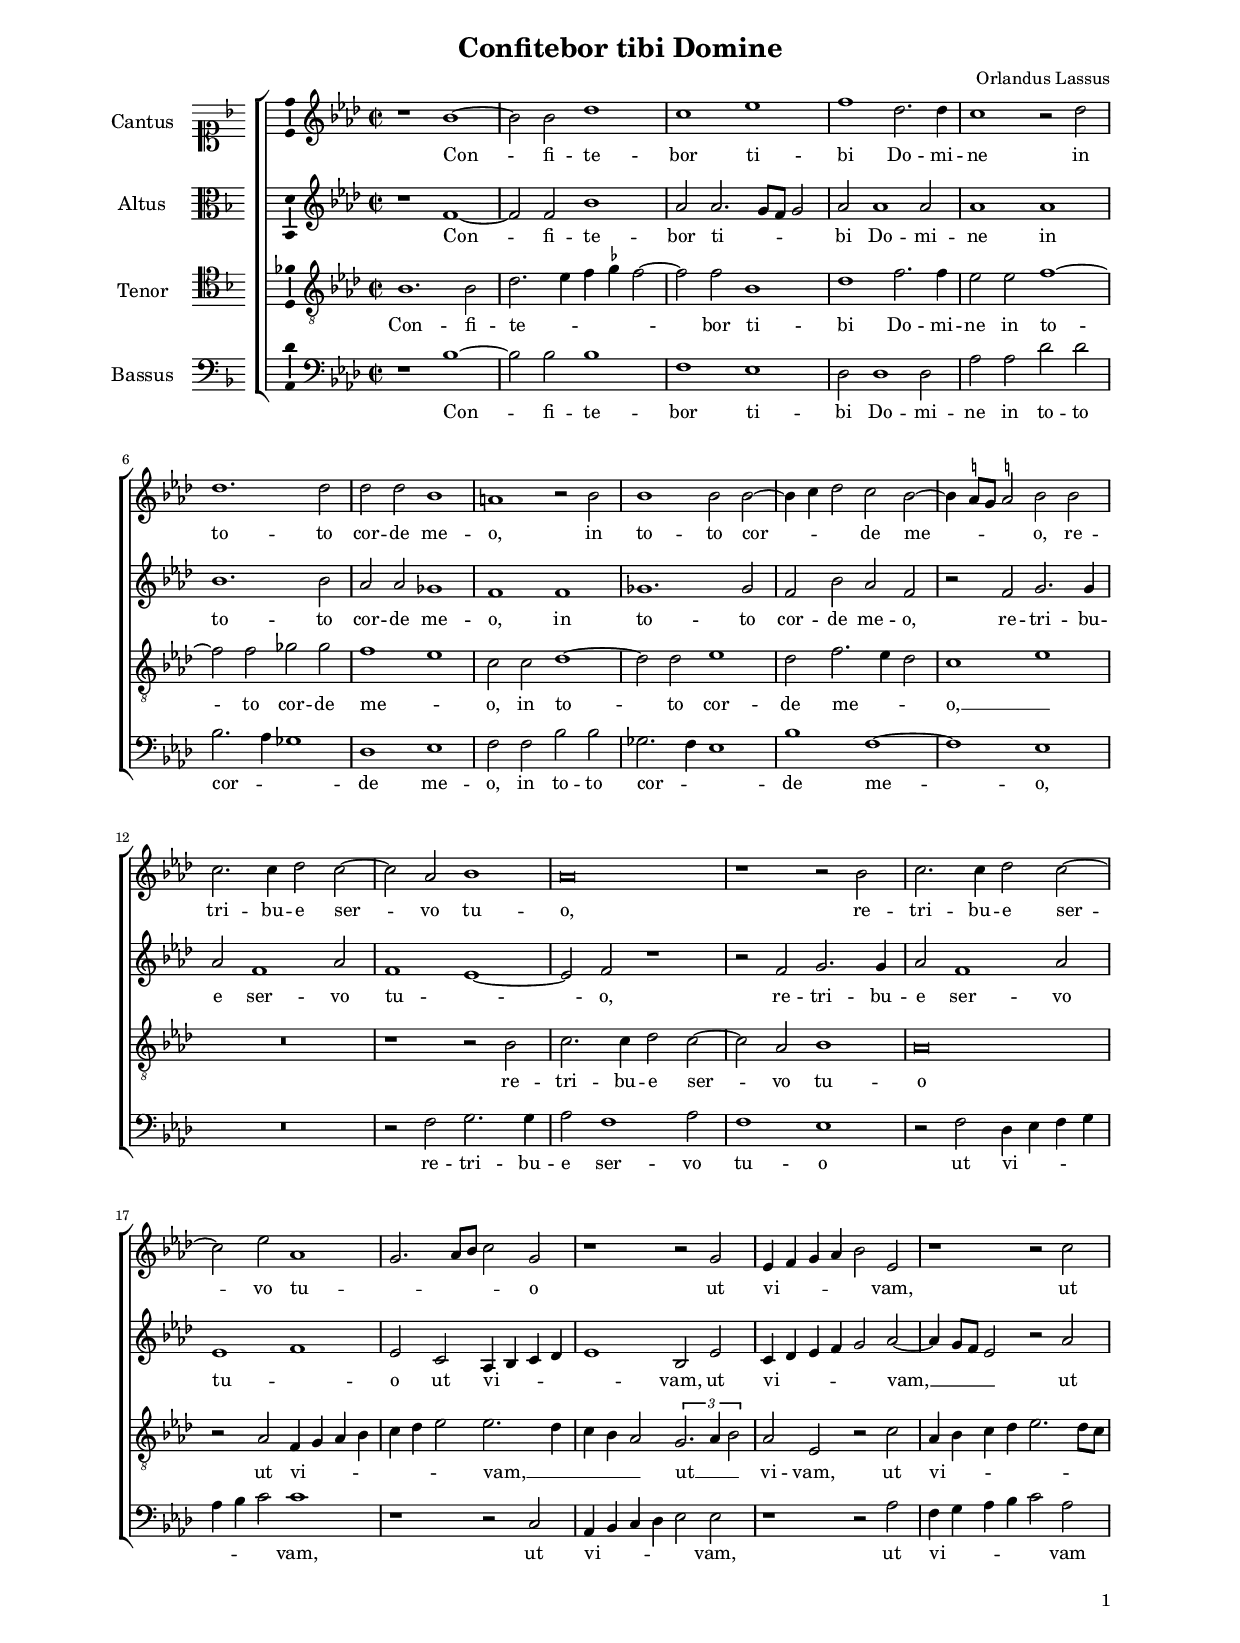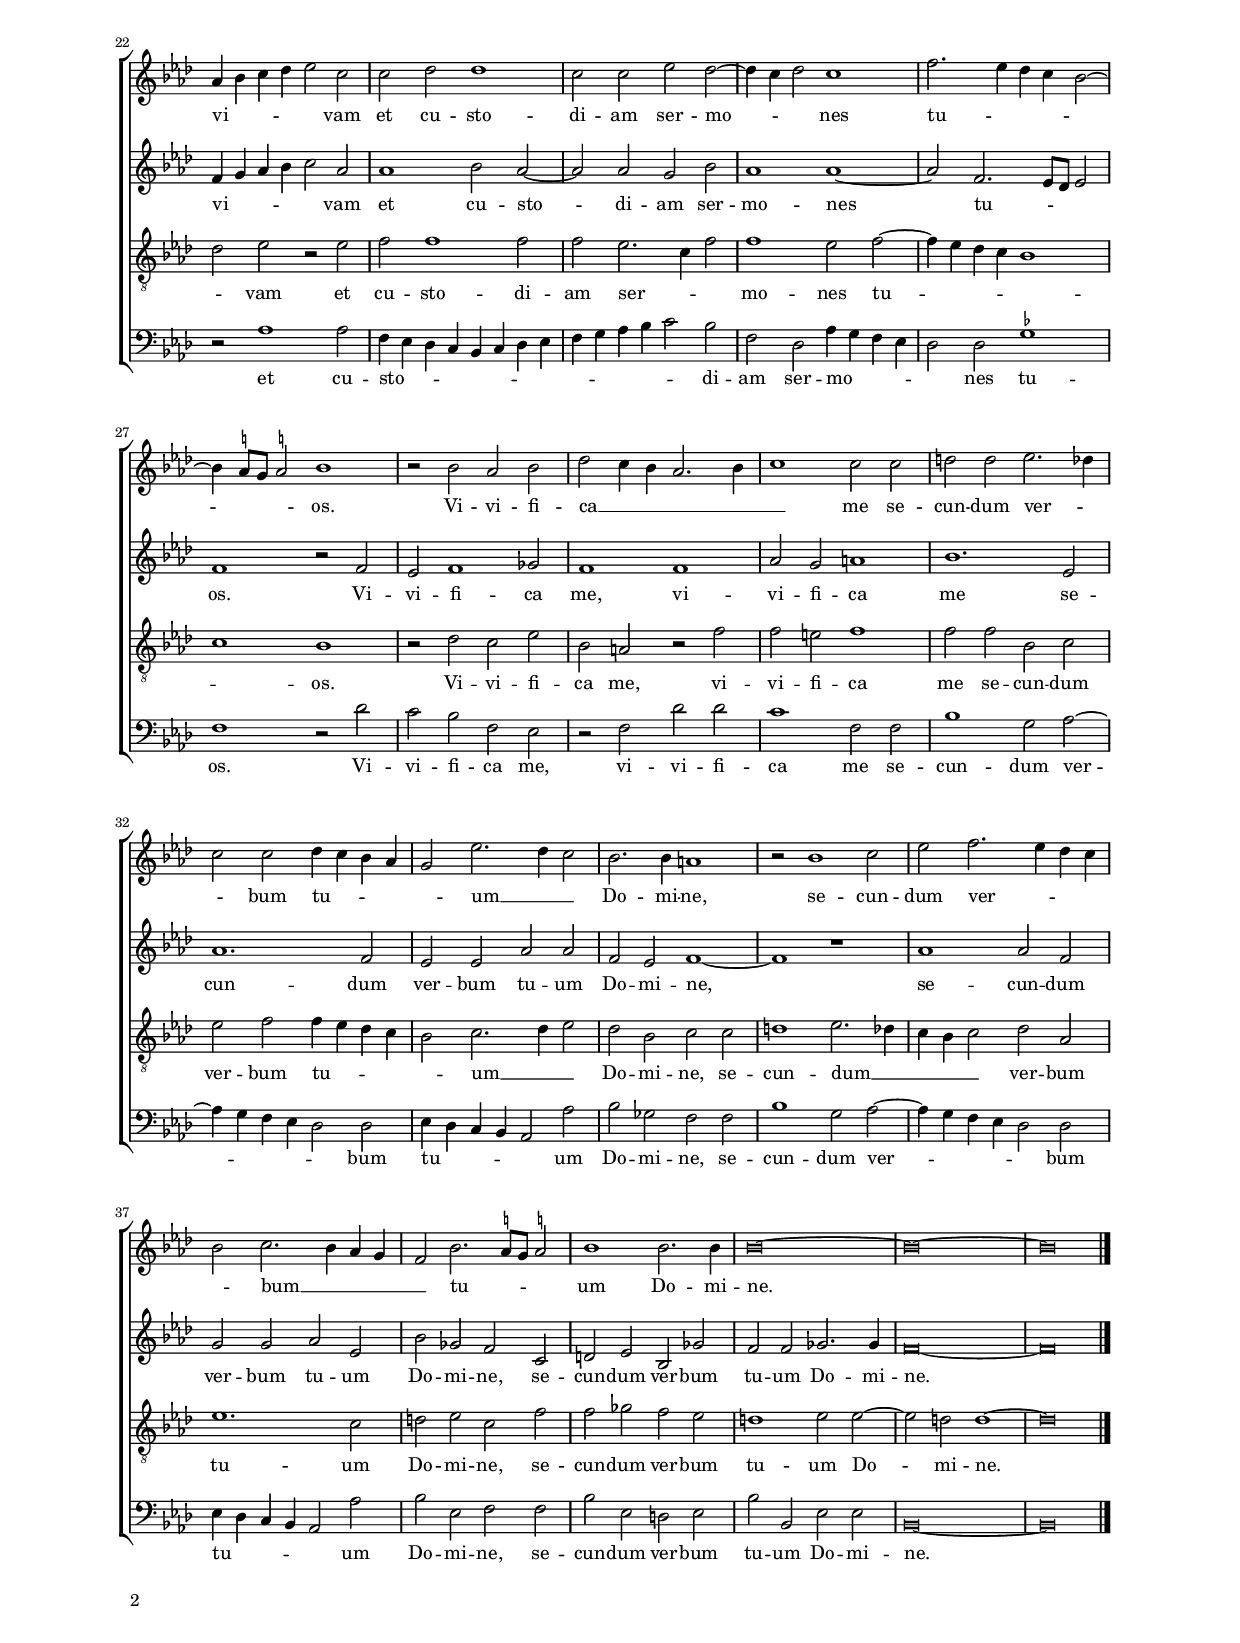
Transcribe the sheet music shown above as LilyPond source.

\header
{
  title="Confitebor tibi Domine"
  composer="Orlandus Lassus"
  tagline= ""
}

\version "2.24.1"
\include "deutsch.ly"
#(set-global-staff-size 15)
% #(set-default-paper-size "letter")
#(ly:set-option 'point-and-click #f)

	
global = {
	\key f \major
	\time 2/2 \set Score.measureLength = #(ly:make-moment 2/1)
	\skip 1*2*42 \bar "|."
	}

	ficta = { \once \set suggestAccidentals = ##t }
	
	forget = #(define-music-function (music) (ly:music?) #{
		\accidentalStyle forget
		$music
		\accidentalStyle default
		#})


\paper
	{
	top-margin = 1.8 \cm
	bottom-margin = 1.2 \cm
	left-margin = 2.2 \cm
	right-margin = 2.2 \cm
	ragged-bottom = ##f
	ragged-last-bottom = ##f
	print-page-number = ##f
	system-system-spacing = #'((basic-distance . 16) (minimum-distance . 14) (padding . 5) (strechability . 150))
	oddFooterMarkup=\markup   \fill-line { "" \fromproperty #'page:page-number-string }
	evenFooterMarkup=\markup  \fill-line { \fromproperty #'page:page-number-string "" }
	last-bottom-spacing = #'((basic-distance . 12) (minimum-distance . 7) (padding . 4))
%	systems-per-page = 4
%	min-systems-per-page = 3
	}


incipitcantus = \markup { \score {
	{
	\set Staff.instrumentName = \markup { \fontsize #1 "Cantus" }
	\key f \major
	\clef soprano
	s4 \bar ""
	}
	\layout  {
	raggedright = ##t
	indent = 1.6 \cm
	line-width = 2.5\cm
	\context { \Staff \remove Time_signature_engraver }
	\override Staff.Clef.Y-extent = #'(0 . 0)
	}} \hspace #1 }
	
      
incipitaltus = \markup { \score {
	{
	\set Staff.instrumentName = \markup { \fontsize #1 "Altus" }
	\key f \major
	\clef alto
	s4 \bar ""
	}
	\layout  {
	raggedright = ##t
	indent = 1.6 \cm
	line-width = 2.5\cm
	\context { \Staff \remove Time_signature_engraver }
	\override Staff.Clef.Y-extent = #'(0 . 0)
	}} \hspace #1 }


incipittenor = \markup { \score {
	{
	\set Staff.instrumentName = \markup { \fontsize #1 "Tenor" }
	\key f \major
	\clef tenor
	s4 \bar ""
	}
	\layout  {
	raggedright = ##t
	indent = 1.6 \cm
	line-width = 2.5\cm
	\context { \Staff \remove Time_signature_engraver }
	\override Staff.Clef.Y-extent = #'(0 . 0)
	}} \hspace #1 }


incipitbassus = \markup { \score {
	{
	\set Staff.instrumentName = \markup { \fontsize #1 "Bassus" }
	\key f \major
	\clef bass
	s4 \bar ""
	}
	\layout  {
	raggedright = ##t
	indent = 1.6 \cm
	line-width = 2.5\cm
	\context { \Staff \remove Time_signature_engraver }
	\override Staff.Clef.Y-extent = #'(0 . 0)
	}} \hspace #1 }


cantus =  \relative c''
	{
	r1 g~
	g2 g b1
	a1 c
	d1 b2. b4
%5
	a1 r2 b |
	b1. b2
	b2 b g1
	fis1 r2 g
	g1 g2 g~
%10
	g4 a b2 a g~ |
	g4 \ficta fis8 e \ficta fis!2 g g
	a2. a4 b2 a~
	a2 f g1
	f\breve
%15
	r1 r2 g |
	a2. a4 b2 a~
	a2 c f,1
	e2. f8 g a2 e
	r1 r2 e
%20
	c4 d e f g2 c, |
	r1 r2 a'
	f4 g a b c2 a
	a2 b b1
	a2 a c b~
%25
	b4 a b2 a1 |
	d2. c4 b a g2~
	g4 \ficta fis8 e \ficta fis!2 g1
	r2 g f g
	b2 a4 g f2. g4
%30
	a1 a2 a |
	h2 h c2. b4
	a2 a b4 a g f
	e2 c'2. b4 a2
	g2. g4 fis1
%35
	r2 g1 a2 |
	c2 d2. c4 b a
	g2 a2. g4 f e
	d2 g2. \ficta fis8 e \ficta fis!2
	g1 g2. g4
%40
	g\breve~
	g\breve~
	g\breve |
	}


altus =  \relative c'
	{
	r1 d~
	d2 d g1
	f2 f2. e8 d e2
	f2 f1 f2
%5
	f1 f |
	g1. g2
	f2 f es1
	d1 d
	es1. es2
%10
	d2 g f d |
	r2 d e2. e4
	f2 d1 f2
	d1 c~
	c2 d r1
%15
	r2 d e2. e4 |
	f2 d1 f2
	c1 d
	c2 a f4 g a b
	c1 g2 c
%20
	a4 b c d e2 f~ |
	f4 e8 d c2 r f
	d4 e f g a2 f
	f1 g2 f~
	f2 f e g
%25
	f1 f~ |
	f2 d2. c8 b c2
	d1 r2 d
	c2 d1 es2
	d1 d
%30
	f2 e fis1 |
	g1. c,2
	f1. d2
	c2 c f f
	d2 c d1~
%35
	d1 r |
	f1 f2 d
	e2 e f c
	g'2 es d a
	h2 c g es'
%40
	d2 d es2. es4 |
	d\breve~
	d\breve |
	}


tenor =  \relative c'
	{
	g1. g2
	b2. c4 d \ficta es d2~
	d2 d g,1
	b1 d2. d4
%5
	c2 c d1~ |
	d2 d es es
	d1 c
	a2 a b1~
	b2 b c1
%10
	b2 d2. c4 b2 |
	a1 c
	R\breve
	r1 r2 g
	a2. a4 b2 a~
%15
	a2 f g1 |	
	f\breve
	r2 f d4 e f g
	a4 b c2 c2. b4
	a4 g f2 \tuplet 3/2 { e2. f4 g2 }
%20
	f2 c r a' |
	f4 g a b c2. b8 a 
	b2 c r c
	d2 d1 d2
	d2 c2. a4 d2
%25
	d1 c2 d~ |
	d4 c b a g1
	a1 g
	r2 b a c
	g2 fis r d'
%30
	d2 cis d1 | 
	d2 d g, a
	c2 d d4 c b a
	g2 a2. b4 c2
	b2 g a a
%35
	h1 c2. b4 |
	a4 g a2 b f
	c'1. a2
	h2 c a d
	d2 es d c
%40
	h1 c2 c~ |
	c2 h h1~
	h\breve |
	}


bassus  =  \relative c
	{
	r1 g'~
	g2 g g1
	d1 c
	b2 b1 b2
%5
	f'2 f b b |
	g2. f4 es1
	b1 c
	d2 d g g
	es2. d4 c1
%10
	g'1 d~ |
	d1 c
	R\breve
	r2 d e2. e4
	f2 d1 f2
%15
	d1 c |
	r2 d b4 c d e
	f4 g a2 a1
	r1 r2 a,
	f4 g a b c2 c
%20
	r1 r2 f |
	d4 e f g a2 f
	r2 f1 f2
	d4 c b a g a b c
	d4 e f g a2 g
%25
	d2 b f'4 e d c |
	b2 b \ficta es1
	d1 r2 b'
	a2 g d c
	r2 d b' b
%30
	a1 d,2 d |
	g1 e2 f~
	f4 e d c b2 b
	c4 b a g f2 f'
	g2 es d d
%35
	g1 e2 f~ |
	f4 e d c b2 b
	c4 b a g f2 f'
	g2 c, d d
	g2 c, h c
%40
	g'2 g, c c |
	g\breve~
	g\breve |
	}

lyricscantus = \lyricmode {
	Con -- fi -- te -- bor ti -- bi Do -- mi -- ne
	in to -- to cor -- de me -- o,
	in to -- to cor -- _ _ de me -- _ _ _ o,
	re -- tri -- bu -- e ser -- vo tu -- o,
	re -- tri -- bu -- e ser -- vo tu -- _ _ _ _ o
	ut vi -- _ _ _ _ vam,
	ut vi -- _ _ _ _ vam
	et cu -- sto -- di -- am ser -- mo -- _ _ nes tu -- _ _ _ _ _ _ _ os.
	Vi -- vi -- fi -- ca __ _ _ _ _ _ me 
	se -- cun -- dum ver -- _ _ bum tu -- _ _ _ _ um __ _ _ Do -- mi -- ne,
	se -- cun -- dum ver -- _ _ _ _ bum __ _ _ _ _ tu -- _ _ _ um Do -- mi -- ne.
	}


lyricsaltus = \lyricmode {
	Con -- fi -- te -- bor ti -- _ _ _ bi Do -- mi -- ne
	in to -- to cor -- de me -- o,
	in to -- to cor -- de me -- o,
	re -- tri -- bu -- e ser -- vo tu -- _ o,
	re -- tri -- bu -- e ser -- vo tu -- _ o
	ut vi -- _ _ _ _ vam,
	ut vi -- _ _ _ _ vam, __ _ _ _
	ut vi -- _ _ _ _ vam
	et cu -- sto -- di -- am ser -- mo -- nes tu -- _ _ _ os.
	Vi -- vi -- fi -- ca me,
	vi -- vi -- fi -- ca me 
	se -- cun -- dum ver -- bum tu -- um Do -- mi -- ne,
	se -- cun -- dum ver -- bum tu -- um Do -- mi -- ne,
	se -- cun -- dum ver -- bum tu -- um Do -- mi -- ne.
	}


lyricstenor = \lyricmode {
	Con -- fi -- te -- _ _ _ _ bor ti -- bi Do -- mi -- ne
	in to -- to cor -- de me -- _ o,
	in to -- to cor -- de me -- _ _ o, __ _
	re -- tri -- bu -- e ser -- vo tu -- o
	ut vi -- _ _ _ _ _ _ vam, __ _ _ _ _
	ut __ _ _ vi -- vam,
	ut vi -- _ _ _ _ _ _ _ vam
	et cu -- sto -- di -- am ser -- _ _ mo -- nes tu -- _ _ _ _ _ os.
	Vi -- vi -- fi -- ca me,
	vi -- vi -- fi -- ca me
	se -- cun -- dum ver -- bum tu -- _ _ _ _ um __ _ _ Do -- mi -- ne,
	se -- cun -- dum __ _ _ _ _ ver -- bum tu -- um Do -- mi -- ne,
	se -- cun -- dum ver -- bum tu -- um Do -- mi -- ne.
	}


lyricsbassus = \lyricmode {
	Con -- fi -- te -- bor ti -- bi Do -- mi -- ne
	in to -- to cor -- _ _ de me -- o,
	in to -- to cor -- _ _ de me -- o,
	re -- tri -- bu -- e ser -- vo tu -- o
	ut vi -- _ _ _ _ _ _ vam,
	ut vi -- _ _ _ _ vam,
	ut vi -- _ _ _ _ vam
	et cu -- sto -- _ _ _ _ _ _ _ _ _ _ _ _ di -- am ser -- mo -- _ _ _ _ nes tu -- os.
	Vi -- vi -- fi -- ca me,
	vi -- vi -- fi -- ca me
	se -- cun -- dum ver -- _ _ _ _ bum tu -- _ _ _ _ um Do -- mi -- ne,
	se -- cun -- dum ver -- _ _ _ _ bum tu -- _ _ _ _ um Do -- mi -- ne,
	se -- cun -- dum ver -- bum tu -- um Do -- mi -- ne.
	}


\score
{  
	\transpose f as {
	\new ChoirStaff \with { \override StaffGrouper.staff-staff-spacing.basic-distance = #12 }
	<<

	\new Staff << \global
	\new Voice="v1" {
		\set Staff.instrumentName=\incipitcantus
	%	\set Staff.instrumentName="S"
		\set Staff.midiInstrument = "reed organ"
		\clef "violin"
		\cantus }
	\new Lyrics \lyricsto "v1" {\lyricscantus }
	>>


	\new Staff << \global
	\new Voice="v2" {
		\set Staff.instrumentName=\incipitaltus
	%	\set Staff.instrumentName="A"
		\set Staff.midiInstrument = "reed organ"
		\clef "violin" 
		\altus}
	\new Lyrics \lyricsto "v2" {\lyricsaltus }
	>>


	\new Staff << \global
	\new Voice="v3" {
		\set Staff.instrumentName=\incipittenor
	%	\set Staff.instrumentName="T"
		\set Staff.midiInstrument = "reed organ"
		\clef "G_8"
		\tenor }
	\new Lyrics \lyricsto "v3" {\lyricstenor }
	>>


	\new Staff << \global
	\new Voice="v4" {
		\set Staff.instrumentName=\incipitbassus
	%	\set Staff.instrumentName="B"
		\set Staff.midiInstrument = "reed organ"
		\clef "bass" 
		\bassus }
	\new Lyrics \lyricsto "v4" {\lyricsbassus}
	>>

	>>
	} % transpose

	\layout
	{
	indent = 2.3 \cm
%	\context { \Lyrics \override VerticalAxisGroup.nonstaff-relatedstaff-spacing.padding = #2 }
%	\context { \Lyrics \override LyricText.font-size = #1 }
	\context { \Staff \override TimeSignature.break-visibility = #end-of-line-invisible }
	\context { \Staff \consists Ambitus_engraver }
	\context { \Voice \override Slur.transparent = ##t }
	\context { \Score \override BarNumber.padding = #2 }
	\context { \Voice \override NoteHead.style = #'baroque }
	}

\midi
	{
	\tempo 2 = 90
	}
	
}


% EOF
